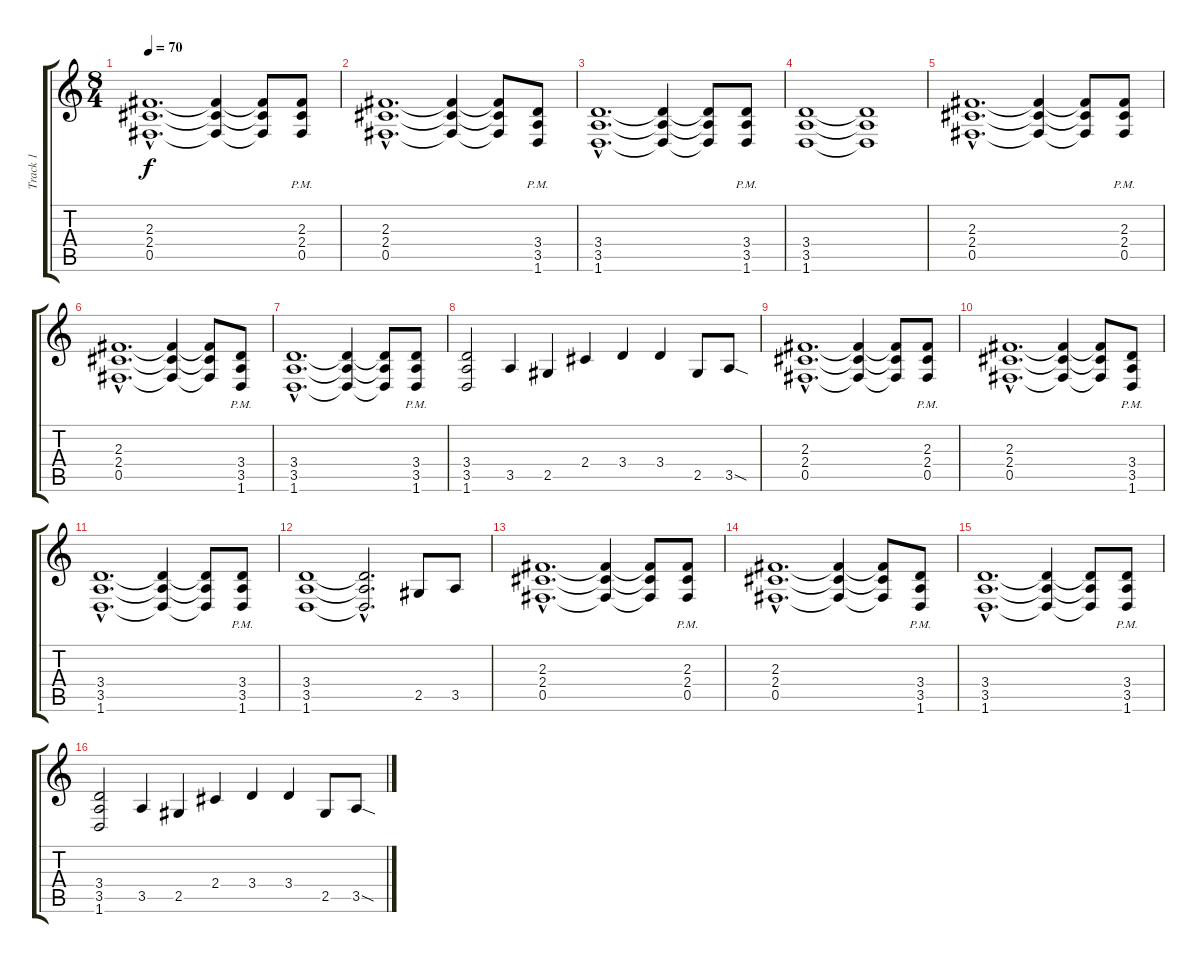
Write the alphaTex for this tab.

\track ("Track 1" "Track 1") {instrument distortionguitar}
\staff {score tabs}
\tuning (Db4 Ab3 E3 B2 Gb2 Db2) {hide}
\ts (8 4)
\tempo 70
\clef g2
\ks c
(2.3{hac} 2.4{hac} 0.5{hac}).1{d dy f instrument distortionguitar} (2.3{t} 2.4{t} 0.5{t}).4 (2.3{t} 2.4{t} 0.5{t}).8 (2.3{pm} 2.4{pm} 0.5{pm}).8 |
(2.3{hac} 2.4{hac} 0.5{hac}).1{d} (2.3{t} 2.4{t} 0.5{t}).4 (2.3{t} 2.4{t} 0.5{t}).8 (3.4{pm} 3.5{pm} 1.6{pm}).8 |
(3.4{hac} 3.5{hac} 1.6{hac}).1{d} (3.4{t} 3.5{t} 1.6{t}).4 (3.4{t} 3.5{t} 1.6{t}).8 (3.4{pm} 3.5{pm} 1.6{pm}).8 |
(3.4 3.5 1.6).1 (3.4{t} 3.5{t} 1.6{t}).1 |
(2.3{hac} 2.4{hac} 0.5{hac}).1{d} (2.3{t} 2.4{t} 0.5{t}).4 (2.3{t} 2.4{t} 0.5{t}).8 (2.3{pm} 2.4{pm} 0.5{pm}).8 |
(2.3{hac} 2.4{hac} 0.5{hac}).1{d} (2.3{t} 2.4{t} 0.5{t}).4 (2.3{t} 2.4{t} 0.5{t}).8 (3.4{pm} 3.5{pm} 1.6{pm}).8 |
(3.4{hac} 3.5{hac} 1.6{hac}).1{d} (3.4{t} 3.5{t} 1.6{t}).4 (3.4{t} 3.5{t} 1.6{t}).8 (3.4{pm} 3.5{pm} 1.6{pm}).8 |
(3.4 3.5 1.6).2 3.5.4 2.5.4 2.4.4 3.4.4 3.4.4 2.5.8 3.5{sod}.8 |
(2.3{hac} 2.4{hac} 0.5{hac}).1{d} (2.3{t} 2.4{t} 0.5{t}).4 (2.3{t} 2.4{t} 0.5{t}).8 (2.3{pm} 2.4{pm} 0.5{pm}).8 |
(2.3{hac} 2.4{hac} 0.5{hac}).1{d} (2.3{t} 2.4{t} 0.5{t}).4 (2.3{t} 2.4{t} 0.5{t}).8 (3.4{pm} 3.5{pm} 1.6{pm}).8 |
(3.4{hac} 3.5{hac} 1.6{hac}).1{d} (3.4{t} 3.5{t} 1.6{t}).4 (3.4{t} 3.5{t} 1.6{t}).8 (3.4{pm} 3.5{pm} 1.6{pm}).8 |
(3.4 3.5 1.6).1 (3.4{hac t} 3.5{hac t} 1.6{hac t}).2{d} 2.5.8 3.5.8 |
(2.3{hac} 2.4{hac} 0.5{hac}).1{d} (2.3{t} 2.4{t} 0.5{t}).4 (2.3{t} 2.4{t} 0.5{t}).8 (2.3{pm} 2.4{pm} 0.5{pm}).8 |
(2.3{hac} 2.4{hac} 0.5{hac}).1{d} (2.3{t} 2.4{t} 0.5{t}).4 (2.3{t} 2.4{t} 0.5{t}).8 (3.4{pm} 3.5{pm} 1.6{pm}).8 |
(3.4{hac} 3.5{hac} 1.6{hac}).1{d} (3.4{t} 3.5{t} 1.6{t}).4 (3.4{t} 3.5{t} 1.6{t}).8 (3.4{pm} 3.5{pm} 1.6{pm}).8 |
(3.4 3.5 1.6).2 3.5.4 2.5.4 2.4.4 3.4.4 3.4.4 2.5.8 3.5{sod}.8
